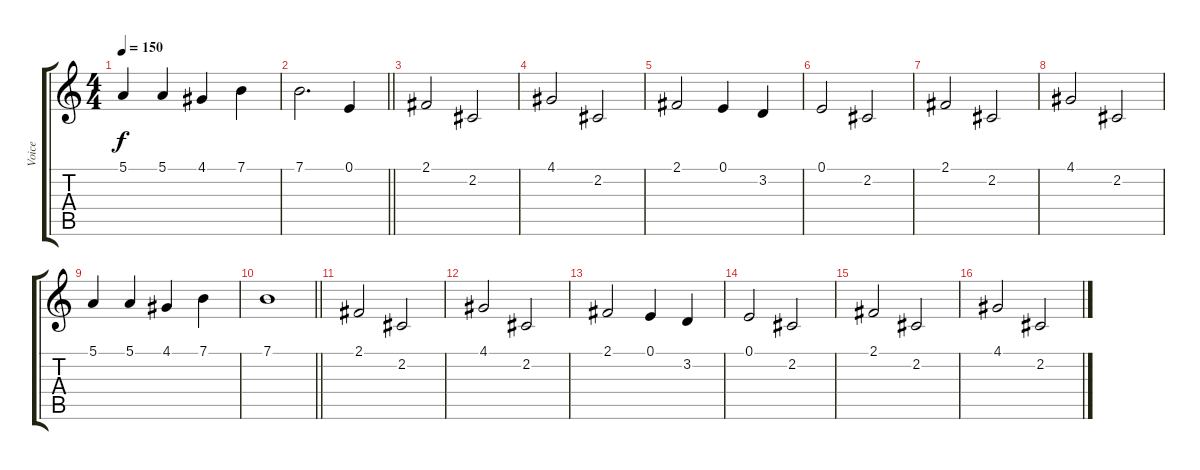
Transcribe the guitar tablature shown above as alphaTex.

\track ("Voice" "Voice") {instrument lead6voice}
\staff {score tabs}
\tuning (E4 B3 G3 D3 A2 E2) {hide}
\ts (4 4)
\tempo 150
\clef g2
\ks c
5.1.4{dy f} 5.1.4 4.1.4 7.1.4 |
\barLineRight lightlight
7.1.2{d} 0.1.4 |
\section ("" "")
2.1.2 2.2.2 |
4.1.2 2.2.2 |
2.1.2 0.1.4 3.2.4 |
0.1.2 2.2.2 |
2.1.2 2.2.2 |
4.1.2 2.2.2 |
5.1.4 5.1.4 4.1.4 7.1.4 |
\barLineRight lightlight
7.1.1 |
\section ("" "")
2.1.2 2.2.2 |
4.1.2 2.2.2 |
2.1.2 0.1.4 3.2.4 |
0.1.2 2.2.2 |
2.1.2 2.2.2 |
4.1.2 2.2.2
